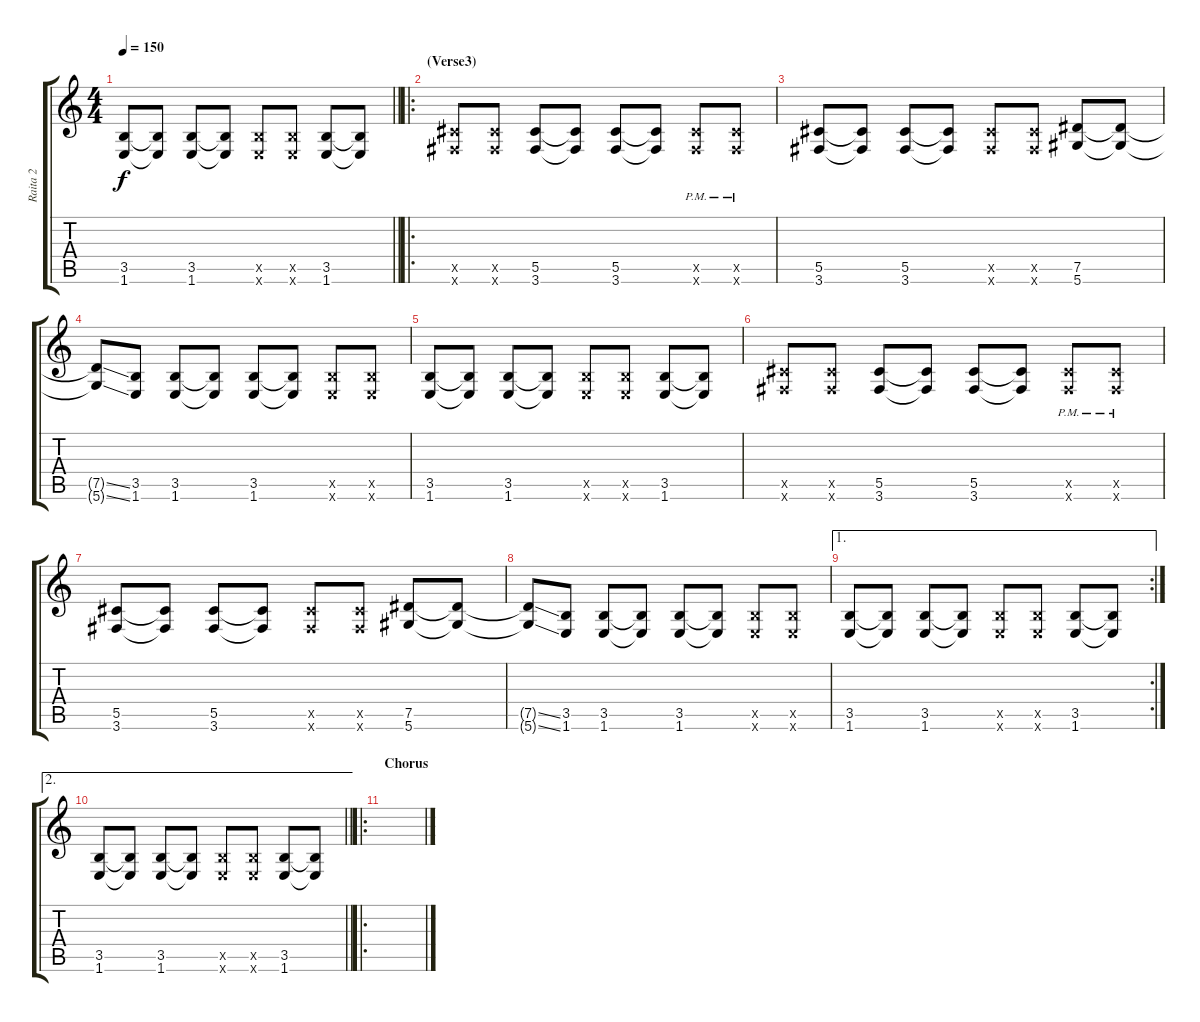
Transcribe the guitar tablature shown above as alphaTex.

\track ("Raita 2" "Raita 2") {instrument electricguitarclean}
\staff {score tabs}
\tuning (Eb4 Bb3 Gb3 Db3 Ab2 Eb2) {hide}
\ts (4 4)
\tempo 150
\clef g2
\barLineRight lightlight
\ks c
(3.5 1.6).8{dy f} (3.5{t} 1.6{t}).8 (3.5 1.6).8 (3.5{t} 1.6{t}).8 (3.5{x} 1.6{x}).8 (3.5{x} 1.6{x}).8 (3.5 1.6).8 (3.5{t} 1.6{t}).8 |
\ro
\section ("" "(Verse3)")
(5.5{x} 3.6{x}).8 (5.5{x} 3.6{x}).8 (5.5 3.6).8 (5.5{t} 3.6{t}).8 (5.5 3.6).8 (5.5{t} 3.6{t}).8 (5.5{pm x} 3.6{pm x}).8 (5.5{pm x} 3.6{pm x}).8 |
(5.5 3.6).8 (5.5{t} 3.6{t}).8 (5.5 3.6).8 (5.5{t} 3.6{t}).8 (5.5{x} 3.6{x}).8 (5.5{x} 3.6{x}).8 (7.5 5.6).8 (7.5{t} 5.6{t}).8 |
(7.5{ss t} 5.6{ss t}).8 (3.5 1.6).8 (3.5 1.6).8 (3.5{t} 1.6{t}).8 (3.5 1.6).8 (3.5{t} 1.6{t}).8 (3.5{x} 1.6{x}).8 (3.5{x} 1.6{x}).8 |
(3.5 1.6).8 (3.5{t} 1.6{t}).8 (3.5 1.6).8 (3.5{t} 1.6{t}).8 (3.5{x} 1.6{x}).8 (3.5{x} 1.6{x}).8 (3.5 1.6).8 (3.5{t} 1.6{t}).8 |
(5.5{x} 3.6{x}).8 (5.5{x} 3.6{x}).8 (5.5 3.6).8 (5.5{t} 3.6{t}).8 (5.5 3.6).8 (5.5{t} 3.6{t}).8 (5.5{pm x} 3.6{pm x}).8 (5.5{pm x} 3.6{pm x}).8 |
(5.5 3.6).8 (5.5{t} 3.6{t}).8 (5.5 3.6).8 (5.5{t} 3.6{t}).8 (5.5{x} 3.6{x}).8 (5.5{x} 3.6{x}).8 (7.5 5.6).8 (7.5{t} 5.6{t}).8 |
(7.5{ss t} 5.6{ss t}).8 (3.5 1.6).8 (3.5 1.6).8 (3.5{t} 1.6{t}).8 (3.5 1.6).8 (3.5{t} 1.6{t}).8 (3.5{x} 1.6{x}).8 (3.5{x} 1.6{x}).8 |
\ae 1
\rc 2
(3.5 1.6).8 (3.5{t} 1.6{t}).8 (3.5 1.6).8 (3.5{t} 1.6{t}).8 (3.5{x} 1.6{x}).8 (3.5{x} 1.6{x}).8 (3.5 1.6).8 (3.5{t} 1.6{t}).8 |
\ae 2
\barLineRight lightlight
(3.5 1.6).8 (3.5{t} 1.6{t}).8 (3.5 1.6).8 (3.5{t} 1.6{t}).8 (3.5{x} 1.6{x}).8 (3.5{x} 1.6{x}).8 (3.5 1.6).8 (3.5{t} 1.6{t}).8 |
\ro
\section ("" "Chorus")
